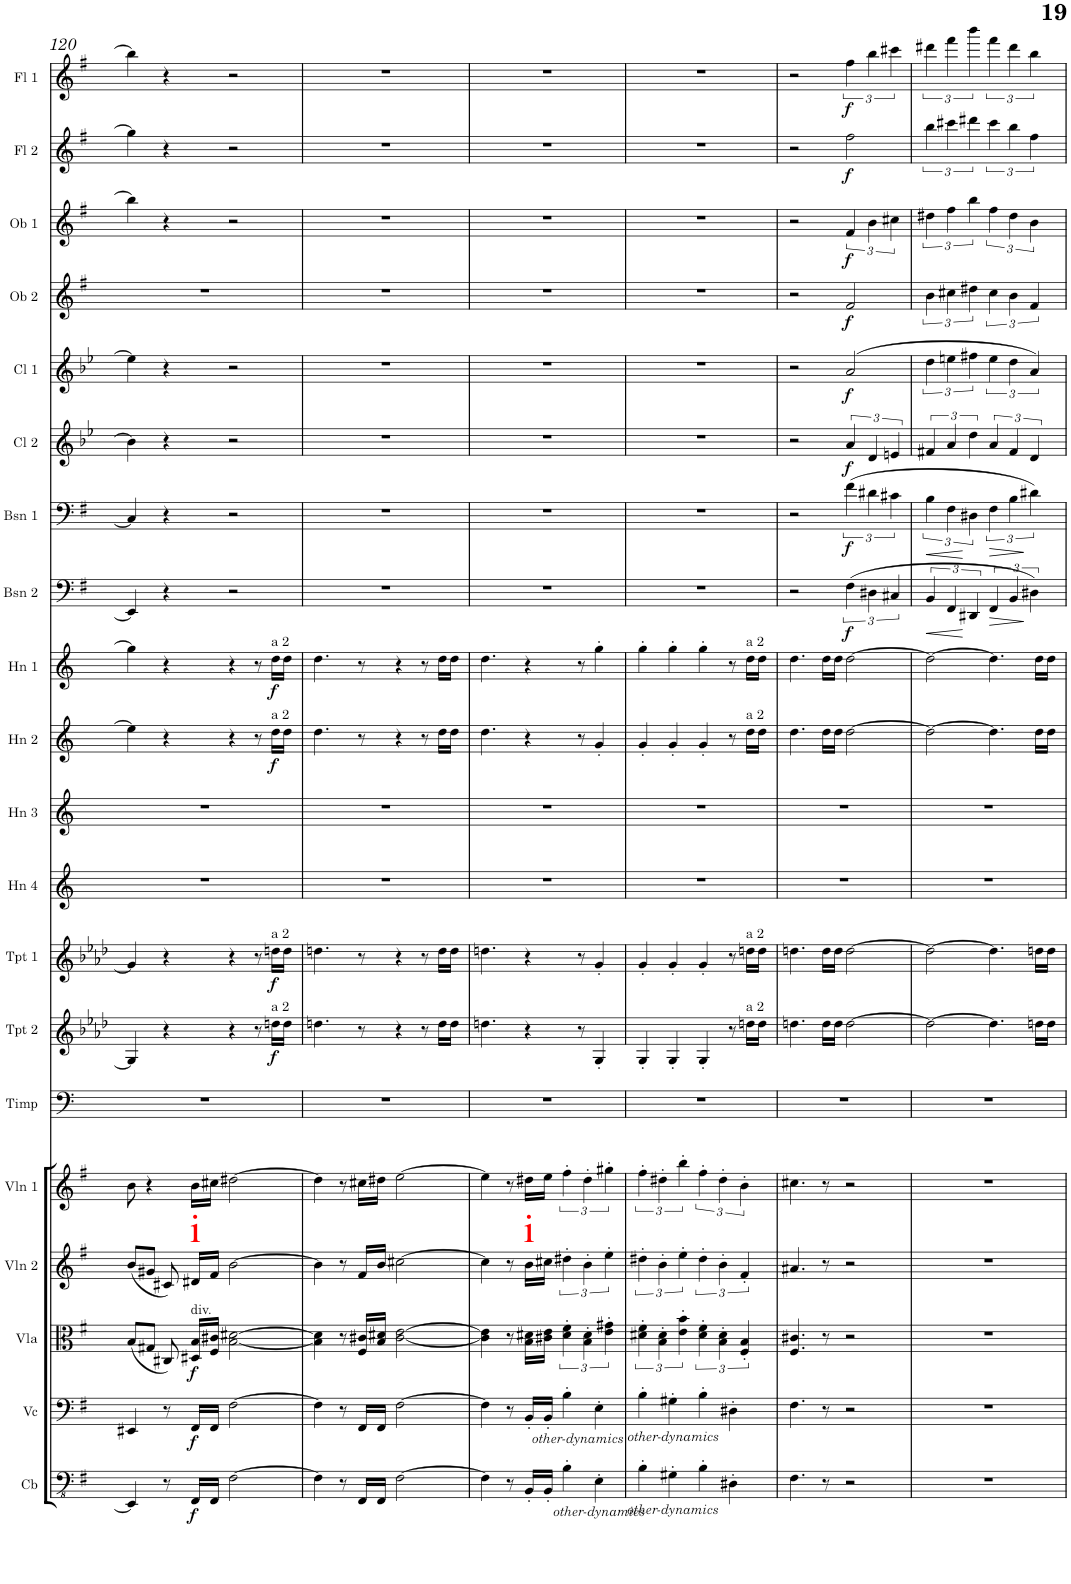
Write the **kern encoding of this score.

**kern	**dynam	**kern	**dynam	**kern	**dynam	**kern	**kern	**text	**kern	**kern	**dynam	**kern	**dynam	**kern	**kern	**kern	**dynam	**kern	**dynam	**kern	**dynam	**kern	**dynam	**kern	**dynam	**kern	**dynam	**kern	**dynam	**kern	**dynam	**kern	**dynam	**kern	**dynam
*part20	*part20	*part19	*part19	*part18	*part18	*part17	*part16	*part16	*part15	*part14	*part14	*part13	*part13	*part12	*part11	*part10	*part10	*part9	*part9	*part8	*part8	*part7	*part7	*part6	*part6	*part5	*part5	*part4	*part4	*part3	*part3	*part2	*part2	*part1	*part1
*staff20	*staff20	*staff19	*staff19	*staff18	*staff18	*staff17	*staff16	*staff16	*staff15	*staff14	*staff14	*staff13	*staff13	*staff12	*staff11	*staff10	*staff10	*staff9	*staff9	*staff8	*staff8	*staff7	*staff7	*staff6	*staff6	*staff5	*staff5	*staff4	*staff4	*staff3	*staff3	*staff2	*staff2	*staff1	*staff1
*I"Contrabass	*	*I"Violoncello	*	*I"Viola	*	*I"Violin 2	*I"Violin 1	*	*I"Timpani	*I"E Trumpet 2	*	*I"E Trumpet 1	*	*I"C Horn 4	*I"C Horn 3	*I"E Horn 2	*	*I"E Horn 1	*	*I"Bassoon 2	*	*I"Bassoon 1	*	*I"A Clarinet 2	*	*I"A Clarinet 1	*	*I"Oboe 2	*	*I"Oboe 1	*	*I"Flute 2	*	*I"Flute 1	*
*I'Cb	*	*I'Vc	*	*I'Vla	*	*I'Vln 2	*I'Vln 1	*	*I'Timp	*I'Tpt 2	*	*I'Tpt 1	*	*I'Hn 4	*I'Hn 3	*I'Hn 2	*	*I'Hn 1	*	*I'Bsn 2	*	*I'Bsn 1	*	*I'Cl 2	*	*I'Cl 1	*	*I'Ob 2	*	*I'Ob 1	*	*I'Fl 2	*	*I'Fl 1	*
!!LO:PB:g=z
*clefFv4	*	*clefF4	*	*clefC3	*	*clefG2	*clefG2	*	*clefF4	*clefG2	*	*clefG2	*	*clefG2	*clefG2	*clefG2	*	*clefG2	*	*clefF4	*	*clefF4	*	*clefG2	*	*clefG2	*	*clefG2	*	*clefG2	*	*clefG2	*	*clefG2	*
*Trd7c12	*	*	*	*	*	*	*	*	*	*Trd-2c-4	*	*Trd-2c-4	*	*Trd7c12	*Trd7c12	*Trd5c8	*	*Trd5c8	*	*	*	*	*	*Trd2c3	*	*Trd2c3	*	*	*	*	*	*	*	*	*
*k[f#]	*	*k[f#]	*	*k[f#]	*	*k[f#]	*k[f#]	*	*k[]	*k[b-e-a-d-]	*	*k[b-e-a-d-]	*	*k[]	*k[]	*k[]	*	*k[]	*	*k[f#]	*	*k[f#]	*	*k[b-e-]	*	*k[b-e-]	*	*k[f#]	*	*k[f#]	*	*k[f#]	*	*k[f#]	*
*M2/2	*	*M2/2	*	*M2/2	*	*M2/2	*M2/2	*	*M2/2	*M2/2	*	*M2/2	*	*M2/2	*M2/2	*M2/2	*	*M2/2	*	*M2/2	*	*M2/2	*	*M2/2	*	*M2/2	*	*M2/2	*	*M2/2	*	*M2/2	*	*M2/2	*
*met(c|)	*	*met(c|)	*	*met(c|)	*	*met(c|)	*met(c|)	*	*met(c|)	*met(c|)	*	*met(c|)	*	*met(c|)	*met(c|)	*met(c|)	*	*met(c|)	*	*met(c|)	*	*met(c|)	*	*met(c|)	*	*met(c|)	*	*met(c|)	*	*met(c|)	*	*met(c|)	*	*met(c|)	*
=120	=120	=120	=120	=120	=120	=120	=120	=120	=120	=120	=120	=120	=120	=120	=120	=120	=120	=120	=120	=120	=120	=120	=120	=120	=120	=120	=120	=120	=120	=120	=120	=120	=120	=120	=120
4EEE#/]	.	4EE#X/	.	(8B/L	.	(8b/L	8b\	.	1r	4G/]	.	4g/]	.	1r	1r	4ee\]	.	4gg\]	.	4EE#/]	.	4C#/]	.	4b\]	.	4ee\]	.	1r	.	4bb\]	.	4gg#\]	.	4bb\]	.
.	.	.	.	8G#X/J	.	8g#X/J	4r	.	.	.	.	.	.	.	.	.	.	.	.	.	.	.	.	.	.	.	.	.	.	.	.	.	.	.	.
8r	.	8r	.	8C#X/)	.	8c#X/)	.	.	.	4r	.	4r	.	.	.	4r	.	4r	.	4r	.	4r	.	4r	.	4r	.	.	.	4r	.	4r	.	4r	.
!	!	!	!	!LO:TX:a:t=div.	!	!	!	!	!	!	!	!	!	!	!	!	!	!	!	!	!	!	!	!	!	!	!	!	!	!	!	!	!	!	!
!	!LO:DY:b	!	!LO:DY:b	!	!LO:DY:b	!	!	!LO:LY:b:color=#FF0000	!	!	!	!	!	!	!	!	!	!	!	!	!	!	!	!	!	!	!	!	!	!	!	!	!	!	!
16FFF#/LL	f	16FF#/LL	f	16D#X/ 16B/LL	f	16d#X/LL	16b\LL	i	.	.	.	.	.	.	.	.	.	.	.	.	.	.	.	.	.	.	.	.	.	.	.	.	.	.	.
16FFF#/JJ	.	16FF#/JJ	.	16F#/ 16c#X/JJ	.	16f#/JJ	16cc#X\JJ	.	.	.	.	.	.	.	.	.	.	.	.	.	.	.	.	.	.	.	.	.	.	.	.	.	.	.	.
[2FF#\	.	[2F#\	.	[2B\ [2d#X\	.	[2b\	[2dd#X\	.	.	4r	.	4r	.	.	.	4r	.	4r	.	2r	.	2r	.	2r	.	2r	.	.	.	2r	.	2r	.	2r	.
.	.	.	.	.	.	.	.	.	.	8r	.	8r	.	.	.	8r	.	8r	.	.	.	.	.	.	.	.	.	.	.	.	.	.	.	.	.
!	!	!	!	!	!	!	!	!	!	!	!	!	!	!	!	!	!	!LO:TX:a:t=a 2	!	!	!	!	!	!	!	!	!	!	!	!	!	!	!	!	!
!	!	!	!	!	!	!	!	!	!	!	!	!	!	!	!	!LO:TX:a:t=a 2	!	!	!	!	!	!	!	!	!	!	!	!	!	!	!	!	!	!	!
!	!	!	!	!	!	!	!	!	!	!	!	!LO:TX:a:t=a 2	!	!	!	!	!	!	!	!	!	!	!	!	!	!	!	!	!	!	!	!	!	!	!
!	!	!	!	!	!	!	!	!	!	!LO:TX:a:t=a 2	!	!	!	!	!	!	!	!	!	!	!	!	!	!	!	!	!	!	!	!	!	!	!	!	!
!	!	!	!	!	!	!	!	!	!	!	!LO:DY:b	!	!LO:DY:b	!	!	!	!LO:DY:b	!	!LO:DY:b	!	!	!	!	!	!	!	!	!	!	!	!	!	!	!	!
.	.	.	.	.	.	.	.	.	.	16ddn\LL	f	16ddn\LL	f	.	.	16dd\LL	f	16dd\LL	f	.	.	.	.	.	.	.	.	.	.	.	.	.	.	.	.
.	.	.	.	.	.	.	.	.	.	16dd\JJ	.	16dd\JJ	.	.	.	16dd\JJ	.	16dd\JJ	.	.	.	.	.	.	.	.	.	.	.	.	.	.	.	.	.
=121	=121	=121	=121	=121	=121	=121	=121	=121	=121	=121	=121	=121	=121	=121	=121	=121	=121	=121	=121	=121	=121	=121	=121	=121	=121	=121	=121	=121	=121	=121	=121	=121	=121	=121	=121
4FF#\]	.	4F#\]	.	4B\] 4d#\]	.	4b\]	4dd#\]	.	1r	4.ddn\	.	4.ddn\	.	1r	1r	4.dd\	.	4.dd\	.	1r	.	1r	.	1r	.	1r	.	1r	.	1r	.	1r	.	1r	.
8r	.	8r	.	8r	.	8r	8r	.	.	.	.	.	.	.	.	.	.	.	.	.	.	.	.	.	.	.	.	.	.	.	.	.	.	.	.
16FFF#/LL	.	16FF#/LL	.	16F#/ 16c#X/LL	.	16f#/LL	16cc#X\LL	.	.	8r	.	8r	.	.	.	8r	.	8r	.	.	.	.	.	.	.	.	.	.	.	.	.	.	.	.	.
16FFF#/JJ	.	16FF#/JJ	.	16B/ 16d#X/JJ	.	16b/JJ	16dd#X\JJ	.	.	.	.	.	.	.	.	.	.	.	.	.	.	.	.	.	.	.	.	.	.	.	.	.	.	.	.
[2FF#\	.	[2F#\	.	[2c#\ [2e\	.	[2cc#X\	[2ee\	.	.	4r	.	4r	.	.	.	4r	.	4r	.	.	.	.	.	.	.	.	.	.	.	.	.	.	.	.	.
.	.	.	.	.	.	.	.	.	.	8r	.	8r	.	.	.	8r	.	8r	.	.	.	.	.	.	.	.	.	.	.	.	.	.	.	.	.
.	.	.	.	.	.	.	.	.	.	16dd\LL	.	16dd\LL	.	.	.	16dd\LL	.	16dd\LL	.	.	.	.	.	.	.	.	.	.	.	.	.	.	.	.	.
.	.	.	.	.	.	.	.	.	.	16dd\JJ	.	16dd\JJ	.	.	.	16dd\JJ	.	16dd\JJ	.	.	.	.	.	.	.	.	.	.	.	.	.	.	.	.	.
=122	=122	=122	=122	=122	=122	=122	=122	=122	=122	=122	=122	=122	=122	=122	=122	=122	=122	=122	=122	=122	=122	=122	=122	=122	=122	=122	=122	=122	=122	=122	=122	=122	=122	=122	=122
4FF#\]	.	4F#\]	.	4c#\] 4e\]	.	4cc#\]	4ee\]	.	1r	4.ddn\	.	4.ddn\	.	1r	1r	4.dd\	.	4.dd\	.	1r	.	1r	.	1r	.	1r	.	1r	.	1r	.	1r	.	1r	.
8r	.	8r	.	8r	.	8r	8r	.	.	.	.	.	.	.	.	.	.	.	.	.	.	.	.	.	.	.	.	.	.	.	.	.	.	.	.
!	!	!	!	!	!	!	!	!LO:LY:b:color=#FF0000	!	!	!	!	!	!	!	!	!	!	!	!	!	!	!	!	!	!	!	!	!	!	!	!	!	!	!
16BBB'/LL	.	16BB'/LL	.	16B\ 16d#X\LL	.	16b\LL	16dd#X\LL	i	.	4r	.	4r	.	.	.	4r	.	4r	.	.	.	.	.	.	.	.	.	.	.	.	.	.	.	.	.
16BBB'/JJ	.	16BB'/JJ	.	16c#X\ 16e\JJ	.	16cc#X\JJ	16ee\JJ	.	.	.	.	.	.	.	.	.	.	.	.	.	.	.	.	.	.	.	.	.	.	.	.	.	.	.	.
4BB'\	.	4B'\	.	6d#\' 6f#\'	.	6dd#X'\	6ff#'\	.	.	.	.	.	.	.	.	.	.	.	.	.	.	.	.	.	.	.	.	.	.	.	.	.	.	.	.
.	.	.	.	.	.	.	.	.	.	8r	.	8r	.	.	.	8r	.	8r	.	.	.	.	.	.	.	.	.	.	.	.	.	.	.	.	.
.	.	.	.	6B\' 6d#\'	.	6b'\	6dd#'\	.	.	.	.	.	.	.	.	.	.	.	.	.	.	.	.	.	.	.	.	.	.	.	.	.	.	.	.
!	!LO:DY:b	!	!LO:DY:b	!	!	!	!	!	!	!	!	!	!	!	!	!	!	!	!	!	!	!	!	!	!	!	!	!	!	!	!	!	!	!	!
4EE'\	other-dynamics	4E'\	other-dynamics	.	.	.	.	.	.	4G'/	.	4g'/	.	.	.	4g'/	.	4gg'\	.	.	.	.	.	.	.	.	.	.	.	.	.	.	.	.	.
.	.	.	.	6e\' 6g#X\'	.	6ee'\	6gg#X'\	.	.	.	.	.	.	.	.	.	.	.	.	.	.	.	.	.	.	.	.	.	.	.	.	.	.	.	.
=123	=123	=123	=123	=123	=123	=123	=123	=123	=123	=123	=123	=123	=123	=123	=123	=123	=123	=123	=123	=123	=123	=123	=123	=123	=123	=123	=123	=123	=123	=123	=123	=123	=123	=123	=123
4BB'\	.	4B'\	.	6d#X\' 6f#\'	.	6dd#X'\	6ff#'\	.	1r	4G'/	.	4g'/	.	1r	1r	4g'/	.	4gg'\	.	1r	.	1r	.	1r	.	1r	.	1r	.	1r	.	1r	.	1r	.
.	.	.	.	6B\' 6d#\'	.	6b'\	6dd#X'\	.	.	.	.	.	.	.	.	.	.	.	.	.	.	.	.	.	.	.	.	.	.	.	.	.	.	.	.
!	!LO:DY:b	!	!LO:DY:b	!	!	!	!	!	!	!	!	!	!	!	!	!	!	!	!	!	!	!	!	!	!	!	!	!	!	!	!	!	!	!	!
4GG#X'\	other-dynamics	4G#X'\	other-dynamics	.	.	.	.	.	.	4G'/	.	4g'/	.	.	.	4g'/	.	4gg'\	.	.	.	.	.	.	.	.	.	.	.	.	.	.	.	.	.
.	.	.	.	6e\' 6b\'	.	6ee'\	6bb'\	.	.	.	.	.	.	.	.	.	.	.	.	.	.	.	.	.	.	.	.	.	.	.	.	.	.	.	.
4BB'\	.	4B'\	.	6d#\' 6f#\'	.	6dd#'\	6ff#'\	.	.	4G'/	.	4g'/	.	.	.	4g'/	.	4gg'\	.	.	.	.	.	.	.	.	.	.	.	.	.	.	.	.	.
.	.	.	.	6B\' 6d#\'	.	6b'\	6dd#'\	.	.	.	.	.	.	.	.	.	.	.	.	.	.	.	.	.	.	.	.	.	.	.	.	.	.	.	.
4DD#X'\	.	4D#X'\	.	.	.	.	.	.	.	8r	.	8r	.	.	.	8r	.	8r	.	.	.	.	.	.	.	.	.	.	.	.	.	.	.	.	.
.	.	.	.	6F#/' 6B/'	.	6f#'/	6b'\	.	.	.	.	.	.	.	.	.	.	.	.	.	.	.	.	.	.	.	.	.	.	.	.	.	.	.	.
!	!	!	!	!	!	!	!	!	!	!	!	!	!	!	!	!	!	!LO:TX:a:t=a 2	!	!	!	!	!	!	!	!	!	!	!	!	!	!	!	!	!
!	!	!	!	!	!	!	!	!	!	!	!	!	!	!	!	!LO:TX:a:t=a 2	!	!	!	!	!	!	!	!	!	!	!	!	!	!	!	!	!	!	!
!	!	!	!	!	!	!	!	!	!	!	!	!LO:TX:a:t=a 2	!	!	!	!	!	!	!	!	!	!	!	!	!	!	!	!	!	!	!	!	!	!	!
!	!	!	!	!	!	!	!	!	!	!LO:TX:a:t=a 2	!	!	!	!	!	!	!	!	!	!	!	!	!	!	!	!	!	!	!	!	!	!	!	!	!
.	.	.	.	.	.	.	.	.	.	16ddn\LL	.	16ddn\LL	.	.	.	16dd\LL	.	16dd\LL	.	.	.	.	.	.	.	.	.	.	.	.	.	.	.	.	.
.	.	.	.	.	.	.	.	.	.	16dd\JJ	.	16dd\JJ	.	.	.	16dd\JJ	.	16dd\JJ	.	.	.	.	.	.	.	.	.	.	.	.	.	.	.	.	.
=124	=124	=124	=124	=124	=124	=124	=124	=124	=124	=124	=124	=124	=124	=124	=124	=124	=124	=124	=124	=124	=124	=124	=124	=124	=124	=124	=124	=124	=124	=124	=124	=124	=124	=124	=124
4.FF#\	.	4.F#\	.	4.F#/ 4.c#X/	.	4.a#X/	4.cc#X\	.	1r	4.ddn\	.	4.ddn\	.	1r	1r	4.dd\	.	4.dd\	.	2r	.	2r	.	2r	.	2r	.	2r	.	2r	.	2r	.	2r	.
8r	.	8r	.	8r	.	8r	8r	.	.	16dd\LL	.	16dd\LL	.	.	.	16dd\LL	.	16dd\LL	.	.	.	.	.	.	.	.	.	.	.	.	.	.	.	.	.
.	.	.	.	.	.	.	.	.	.	16dd\JJ	.	16dd\JJ	.	.	.	16dd\JJ	.	16dd\JJ	.	.	.	.	.	.	.	.	.	.	.	.	.	.	.	.	.
!	!	!	!	!	!	!	!	!	!	!	!	!	!	!	!	!	!	!	!	!	!LO:DY:b	!	!LO:DY:b	!	!LO:DY:b	!	!LO:DY:b	!	!LO:DY:b	!	!LO:DY:b	!	!LO:DY:b	!	!LO:DY:b
2r	.	2r	.	2r	.	2r	2r	.	.	[2dd\	.	[2dd\	.	.	.	[2dd\	.	[2dd\	.	(6F#\	f	(6f#\	f	6a/	f	(2a/	f	2f#/	f	6f#/	f	2ff#\	f	6ff#\	f
.	.	.	.	.	.	.	.	.	.	.	.	.	.	.	.	.	.	.	.	6D#X\	.	6d#X\	.	6d/	.	.	.	.	.	6b\	.	.	.	6bb\	.
.	.	.	.	.	.	.	.	.	.	.	.	.	.	.	.	.	.	.	.	6C#X/	.	6c#X\	.	6en/	.	.	.	.	.	6cc#X\	.	.	.	6ccc#X\	.
=125	=125	=125	=125	=125	=125	=125	=125	=125	=125	=125	=125	=125	=125	=125	=125	=125	=125	=125	=125	=125	=125	=125	=125	=125	=125	=125	=125	=125	=125	=125	=125	=125	=125	=125	=125
!	!	!	!	!	!	!	!	!	!	!	!	!	!	!	!	!	!	!	!	!	!LO:HP:b	!	!LO:HP:b	!	!	!	!	!	!	!	!	!	!	!	!
1r	.	1r	.	1r	.	1r	1r	.	1r	2dd\_	.	2dd\_	.	1r	1r	2dd\_	.	2dd\_	.	6BB/	<	6B\	<	6f#X/	.	6dd\	.	6b\	.	6dd#X\	.	6bb\	.	6ddd#X\	.
.	.	.	.	.	.	.	.	.	.	.	.	.	.	.	.	.	.	.	.	6FF#/	.	6F#\	.	6a/	.	6een\	.	6cc#X\	.	6ff#\	.	6ccc#X\	.	6fff#\	.
.	.	.	.	.	.	.	.	.	.	.	.	.	.	.	.	.	.	.	.	6DD#X/	[	6D#X\	[	6dd\	.	6ff#X\	.	6dd#X\	.	6bb\	.	6ddd#X\	.	6bbb\	.
!	!	!	!	!	!	!	!	!	!	!	!	!	!	!	!	!	!	!	!	!	!LO:HP:b	!	!LO:HP:b	!	!	!	!	!	!	!	!	!	!	!	!
.	.	.	.	.	.	.	.	.	.	4.dd\]	.	4.dd\]	.	.	.	4.dd\]	.	4.dd\]	.	6FF#/	>	6F#\	>	6a/	.	6ee\	.	6cc#\	.	6ff#\	.	6ccc#\	.	6fff#\	.
.	.	.	.	.	.	.	.	.	.	.	.	.	.	.	.	.	.	.	.	6BB/	.	6B\	.	6f#/	.	6dd\	.	6b\	.	6dd#\	.	6bb\	.	6ddd#\	.
.	.	.	.	.	.	.	.	.	.	.	.	.	.	.	.	.	.	.	.	6D#X\)	]	6d#X\)	]	6d/	.	6a/)	.	6f#/	.	6b\	.	6ff#\	.	6bb\	.
.	.	.	.	.	.	.	.	.	.	16ddn\LL	.	16ddn\LL	.	.	.	16dd\LL	.	16dd\LL	.	.	.	.	.	.	.	.	.	.	.	.	.	.	.	.	.
.	.	.	.	.	.	.	.	.	.	16dd\JJ	.	16dd\JJ	.	.	.	16dd\JJ	.	16dd\JJ	.	.	.	.	.	.	.	.	.	.	.	.	.	.	.	.	.
=	=	=	=	=	=	=	=	=	=	=	=	=	=	=	=	=	=	=	=	=	=	=	=	=	=	=	=	=	=	=	=	=	=	=	=
*-	*-	*-	*-	*-	*-	*-	*-	*-	*-	*-	*-	*-	*-	*-	*-	*-	*-	*-	*-	*-	*-	*-	*-	*-	*-	*-	*-	*-	*-	*-	*-	*-	*-	*-	*-
